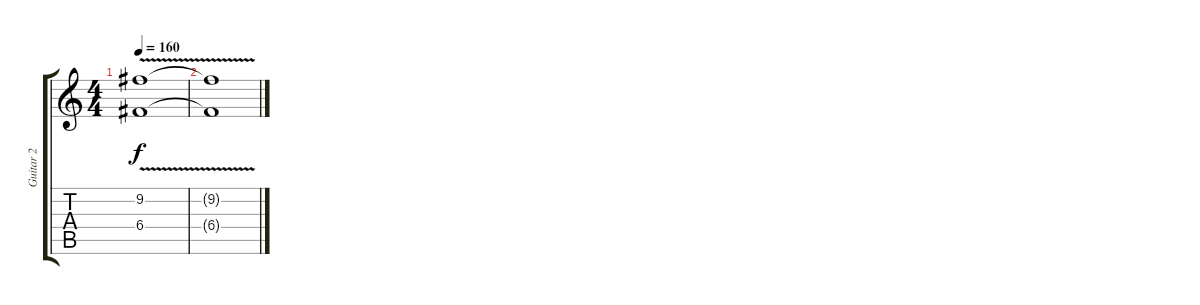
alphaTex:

\track ("Guitar 2" "Guitar 2") {instrument distortionguitar}
\staff {score tabs}
\tuning (D4 A3 F3 C3 G2 C2) {hide}
\ts (4 4)
\tempo 160
\clef g2
\ks c
(9.2{v} 6.4{v}).1{dy f} |
(9.2{t} 6.4{t}).1
